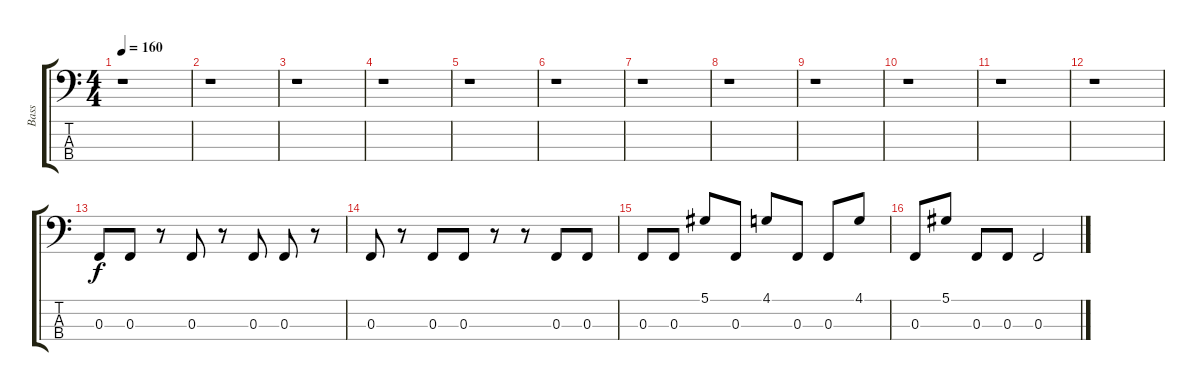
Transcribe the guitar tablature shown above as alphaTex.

\track ("Bass" "Bass") {instrument electricbassfinger}
\staff {score tabs}
\tuning (Eb2 Bb1 F1 C1) {hide}
\ts (4 4)
\tempo 160
\clef f4
\ks c
r.1{dy f} |
r.1 |
r.1 |
r.1 |
r.1 |
r.1 |
r.1 |
r.1 |
r.1 |
r.1 |
r.1 |
r.1 |
0.3.8 0.3.8 r.8 0.3.8 r.8 0.3.8 0.3.8 r.8 |
0.3.8 r.8 0.3.8 0.3.8 r.8 r.8 0.3.8 0.3.8 |
0.3.8 0.3.8 5.1.8 0.3.8 4.1.8 0.3.8 0.3.8 4.1.8 |
0.3.8 5.1.8 0.3.8 0.3.8 0.3.2
